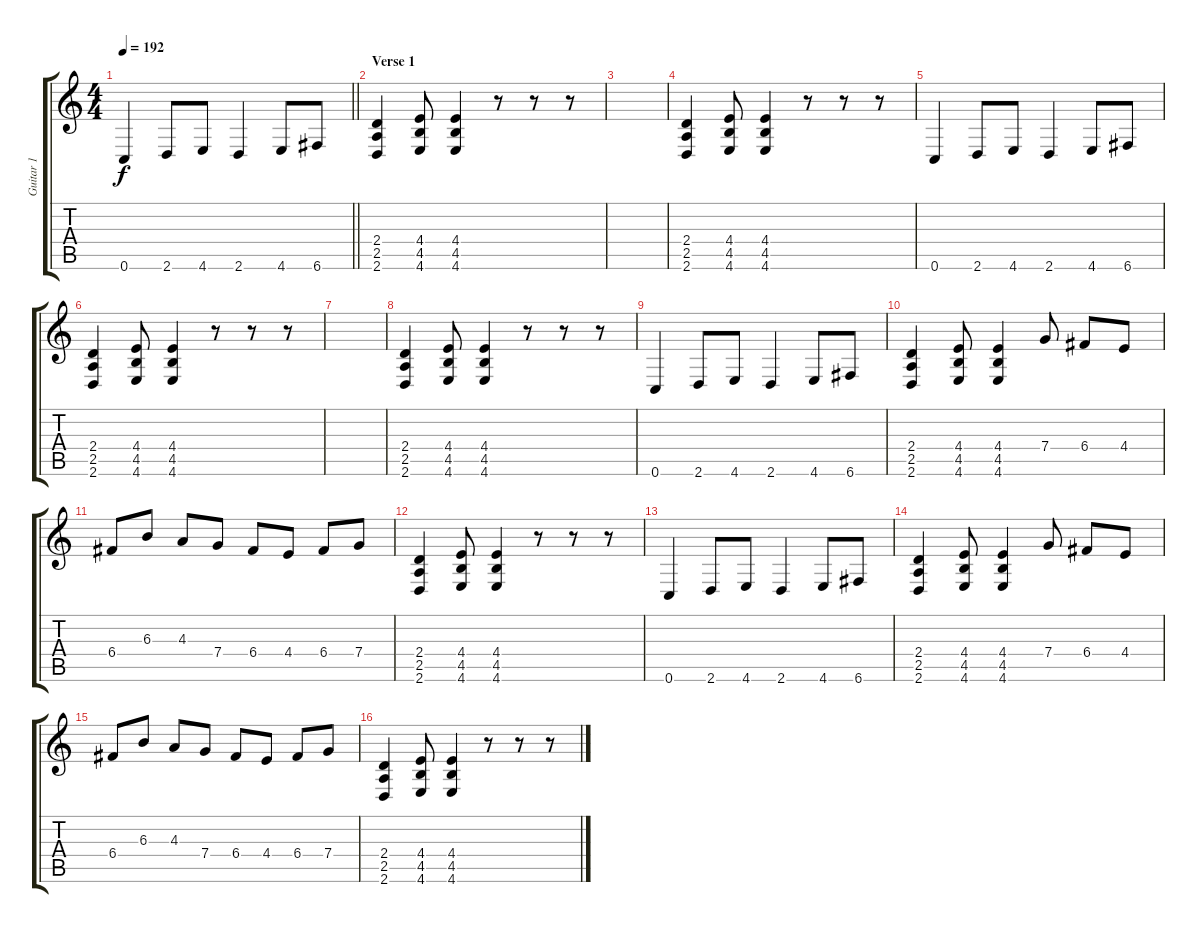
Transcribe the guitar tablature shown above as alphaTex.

\track ("Guitar 1" "Guitar 1") {instrument distortionguitar}
\staff {score tabs}
\tuning (D4 A3 F3 C3 G2 C2) {hide}
\ts (4 4)
\tempo 192
\clef g2
\barLineRight lightlight
\ks c
0.6.4{dy f} 2.6.8 4.6.8 2.6.4 4.6.8 6.6.8 |
\section ("" "Verse 1")
(2.4 2.5 2.6).4 (4.4 4.5 4.6).8 (4.4 4.5 4.6).4 r.8 r.8 r.8 |
|
(2.4 2.5 2.6).4 (4.4 4.5 4.6).8 (4.4 4.5 4.6).4 r.8 r.8 r.8 |
0.6.4 2.6.8 4.6.8 2.6.4 4.6.8 6.6.8 |
(2.4 2.5 2.6).4 (4.4 4.5 4.6).8 (4.4 4.5 4.6).4 r.8 r.8 r.8 |
|
(2.4 2.5 2.6).4 (4.4 4.5 4.6).8 (4.4 4.5 4.6).4 r.8 r.8 r.8 |
0.6.4 2.6.8 4.6.8 2.6.4 4.6.8 6.6.8 |
(2.4 2.5 2.6).4 (4.4 4.5 4.6).8 (4.4 4.5 4.6).4 7.4.8 6.4.8 4.4.8 |
6.4.8 6.3.8 4.3.8 7.4.8 6.4.8 4.4.8 6.4.8 7.4.8 |
(2.4 2.5 2.6).4 (4.4 4.5 4.6).8 (4.4 4.5 4.6).4 r.8 r.8 r.8 |
0.6.4 2.6.8 4.6.8 2.6.4 4.6.8 6.6.8 |
(2.4 2.5 2.6).4 (4.4 4.5 4.6).8 (4.4 4.5 4.6).4 7.4.8 6.4.8 4.4.8 |
6.4.8 6.3.8 4.3.8 7.4.8 6.4.8 4.4.8 6.4.8 7.4.8 |
(2.4 2.5 2.6).4 (4.4 4.5 4.6).8 (4.4 4.5 4.6).4 r.8 r.8 r.8
